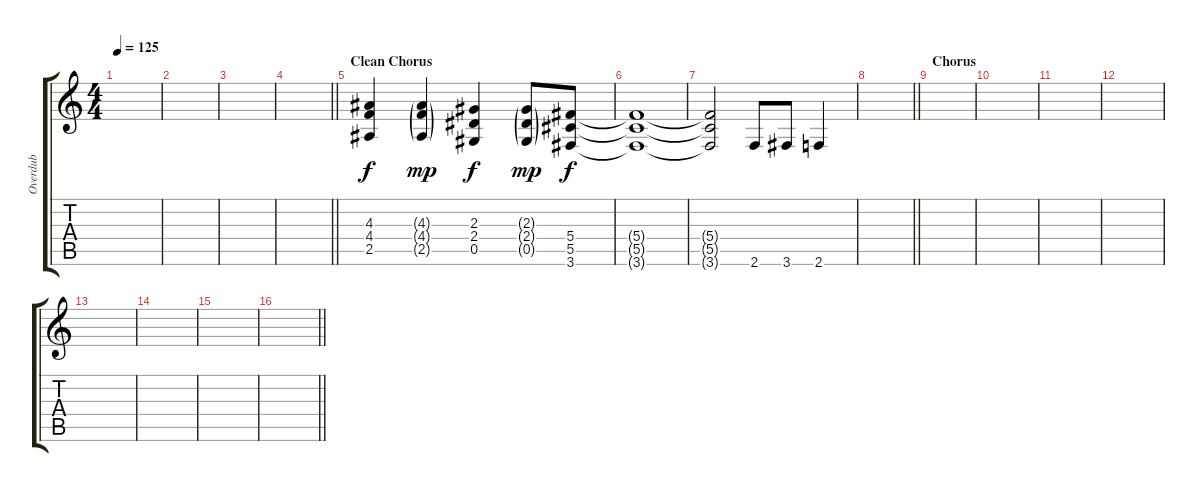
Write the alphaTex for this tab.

\track ("Overdub" "Overdub") {instrument electricguitarclean}
\staff {score tabs}
\tuning (Eb4 Bb3 Gb3 Db3 Ab2 Eb2) {hide}
\ts (4 4)
\tempo 125
\clef g2
\ks c
|
|
|
\barLineRight lightlight
|
\section ("" "Clean Chorus")
(4.3 4.4 2.5).4 (4.3{g} 4.4{g} 2.5{g}).4{dy mp} (2.3 2.4 0.5).4{dy f} (2.3{g} 2.4{g} 0.5{g}).8{dy mp} (5.4 5.5 3.6).8{dy f} |
(5.4{t} 5.5{t} 3.6{t}).1 |
(5.4{t} 5.5{t} 3.6{t}).2 2.6.8 3.6.8 2.6.4 |
\barLineRight lightlight
|
\section ("" "Chorus")
|
|
|
|
|
|
|
\barLineRight lightlight
